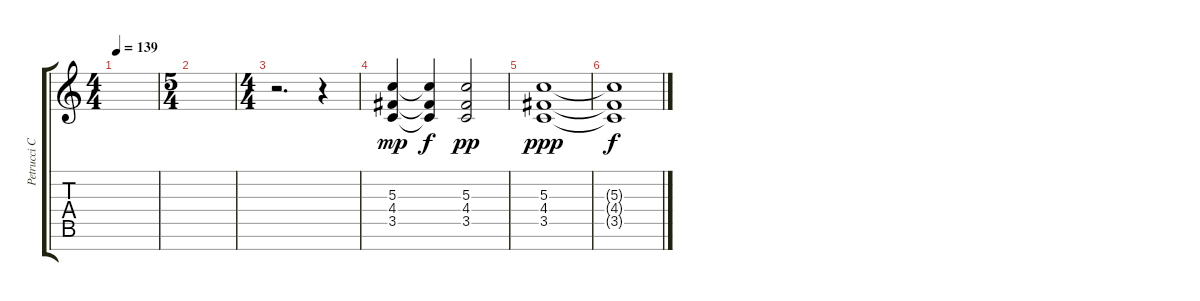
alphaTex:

\track ("Petrucci Cleam 2" "Petrucci C") {instrument acousticguitarsteel}
\staff {score tabs}
\tuning (E4 B3 G3 D3 A2 E2 B1) {hide}
\ts (4 4)
\tempo 139
\clef g2
\ks c
|
\ts (5 4)
|
\ts (4 4)
r.2{d} r.4{volume 7 balance 16 instrument electricguitarjazz} |
(5.3 4.4 3.5).4{dy mp} (5.3{t} 4.4{t} 3.5{t}).4{dy f} (5.3 4.4 3.5).2{dy pp} |
(5.3 4.4 3.5).1{dy ppp} |
(5.3{t} 4.4{t} 3.5{t}).1{dy f}
